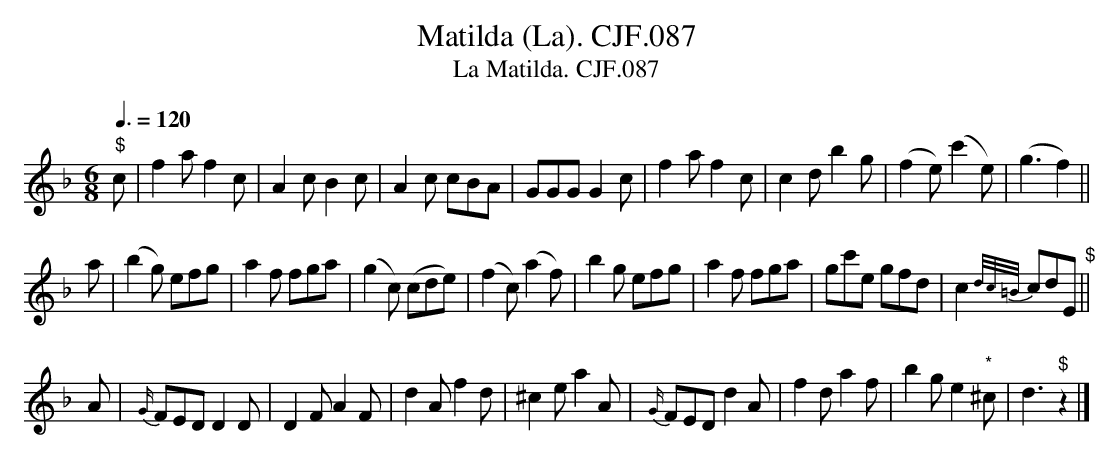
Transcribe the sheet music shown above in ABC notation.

X:1
T:Matilda (La). CJF.087
T:La Matilda. CJF.087
M:6/8
L:1/8
Q:3/8=120
K:F
"$"c|f2a f2c|A2c B2c|A2c cBA|GGG G2c|\
f2a f2c|c2d b2g|(f2e) (c'2e)|(g3 f2)h||
a|(b2g) efg|a2f fga|(g2c) (cde)|(f2c) (a2f)|\
b2g efg|a2f fga|gc'e gfd|c2 {d/c/=B/}cdE"$"||
A|{G/}FED D2D|D2F A2F|d2A f2d|^c2e a2A|\
{G/}FED d2A|f2d a2f|b2g e2"*"^c|d3"$"z2|]
